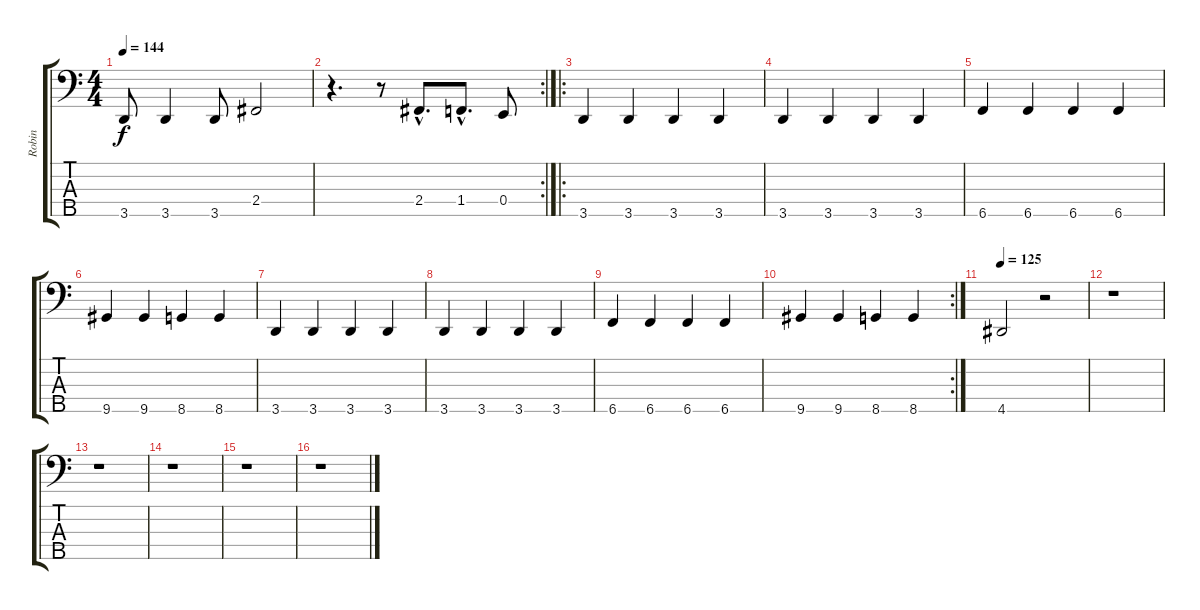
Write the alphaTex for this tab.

\track ("Robin" "Robin") {instrument electricbasspick}
\staff {score tabs}
\tuning (G2 D2 A1 E1 B0) {hide}
\ts (4 4)
\tempo 144
\clef f4
\ks c
3.5.8{dy f} 3.5.4 3.5.8 2.4.2 |
\rc 2
r.4{d} r.8 2.4{hac}.8{d} 1.4{hac}.8{d} 0.4.8 |
\ro
3.5.4 3.5.4 3.5.4 3.5.4 |
3.5.4 3.5.4 3.5.4 3.5.4 |
6.5.4 6.5.4 6.5.4 6.5.4 |
9.5.4 9.5.4 8.5.4 8.5.4 |
3.5.4 3.5.4 3.5.4 3.5.4 |
3.5.4 3.5.4 3.5.4 3.5.4 |
6.5.4 6.5.4 6.5.4 6.5.4 |
\rc 2
9.5.4 9.5.4 8.5.4 8.5.4 |
\tempo 125
4.5.2 r.2 |
r.1 |
r.1 |
r.1 |
r.1 |
r.1
